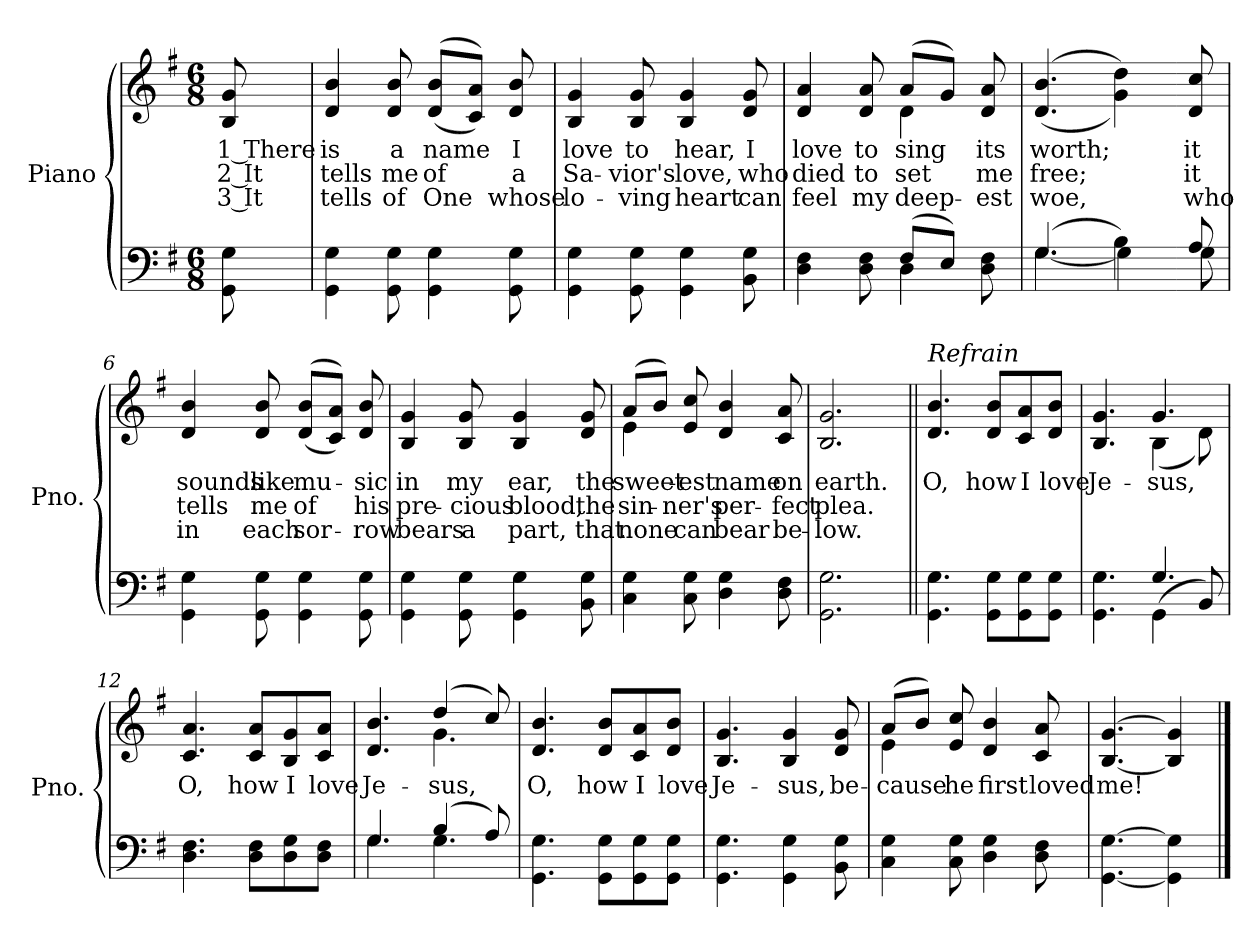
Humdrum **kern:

**kern	**kern	**text	**text	**text
*part2	*part1	*part1	*part1	*part1
*staff2	*staff1	*staff1	*staff1	*staff1
*I"Piano	*I"Piano	*	*	*
*I'Pno.	*I'Pno.	*	*	*
!!LO:PB:g=z
*clefF4	*clefG2	*	*	*
*k[f#]	*k[f#]	*	*	*
*G:	*G:	*	*	*
*M6/8	*M6/8	*	*	*
=	=	=	=	=
!	!	!LO:LY:b:color=#000000	!LO:LY:b:color=#000000	!LO:LY:b:color=#000000
8GGi\ 8Gi	8Bi/ 8gi	1 There	2 It	3 It
=1	=1	=1	=1	=1
!	!	!LO:LY:b:color=#000000	!LO:LY:b:color=#000000	!LO:LY:b:color=#000000
4GGi\ 4Gi	4di/ 4bi	is	tells	tells
!	!	!LO:LY:b:color=#000000	!LO:LY:b:color=#000000	!LO:LY:b:color=#000000
8GGi\ 8Gi	8di/ 8bi	a	me	of
!	!	!LO:LY:b:color=#000000	!LO:LY:b:color=#000000	!LO:LY:b:color=#000000
4GGi\ 4Gi	((8di/ 8biL	name	of	One
.	8ci/ 8aiJ))	.	.	.
!	!	!LO:LY:b:color=#000000	!LO:LY:b:color=#000000	!LO:LY:b:color=#000000
8GGi\ 8Gi	8di/ 8bi	I	a	whose
=2	=2	=2	=2	=2
!	!	!LO:LY:b:color=#000000	!LO:LY:b:color=#000000	!LO:LY:b:color=#000000
4GGi\ 4Gi	4Bi/ 4gi	love	Sa-	lo-
!	!	!LO:LY:b:color=#000000	!LO:LY:b:color=#000000	!LO:LY:b:color=#000000
8GGi\ 8Gi	8Bi/ 8gi	to	-vior's	-ving
!	!	!LO:LY:b:color=#000000	!LO:LY:b:color=#000000	!LO:LY:b:color=#000000
4GGi\ 4Gi	4Bi/ 4gi	hear,	love,	heart
!	!	!LO:LY:b:color=#000000	!LO:LY:b:color=#000000	!LO:LY:b:color=#000000
8BBi\ 8Gi	8di/ 8gi	I	who	can
=3	=3	=3	=3	=3
*^	*	*	*	*
!	!	!	!LO:LY:b:color=#000000	!LO:LY:b:color=#000000	!LO:LY:b:color=#000000
*	*	*^	*	*	*
4Di\ 4F#i	4.ryy	4di/ 4ai	4.ryy	love	died	feel
!	!	!	!	!LO:LY:b:color=#000000	!LO:LY:b:color=#000000	!LO:LY:b:color=#000000
8Di\ 8F#i	.	8di/ 8ai	.	to	to	my
!	!	!	!	!LO:LY:b:color=#000000	!LO:LY:b:color=#000000	!LO:LY:b:color=#000000
(8F#i/L	4Di\	(8ai/L	4di\	sing	set	deep-
8Ei/J)	.	8gi/J)	.	.	.	.
!	!	!	!	!LO:LY:b:color=#000000	!LO:LY:b:color=#000000	!LO:LY:b:color=#000000
8Di\ 8F#i	8ryy	8di/ 8ai	8ryy	its	me	-est
=4	=4	=4	=4	=4	=4	=4
!	!	!	!	!LO:LY:b:color=#000000	!LO:LY:b:color=#000000	!LO:LY:b:color=#000000
*	*	*v	*v	*	*	*
(4.Gi/	[4.Gi\	((4.di/ 4.bi	worth;	free;	woe,
4Bi\)	4Gi\]	4gi\ 4ddi))	.	.	.
!!LO:LB:g=z
=5-	=5-	=5-	=5-	=5-	=5-
!	!	!	!LO:LY:b:color=#000000	!LO:LY:b:color=#000000	!LO:LY:b:color=#000000
8Ai/L	8Gi\L	8di/ 8cciL	it	it	who
=6	=6	=6	=6	=6	=6
!	!	!	!LO:LY:b:color=#000000	!LO:LY:b:color=#000000	!LO:LY:b:color=#000000
*v	*v	*	*	*	*
4GGi\ 4Gi	4di/ 4bi	sounds	tells	in
!	!	!LO:LY:b:color=#000000	!LO:LY:b:color=#000000	!LO:LY:b:color=#000000
8GGi\ 8Gi	8di/ 8bi	like	me	each
!	!	!LO:LY:b:color=#000000	!LO:LY:b:color=#000000	!LO:LY:b:color=#000000
4GGi\ 4Gi	((8di/ 8biL	mu-	of	sor-
.	8ci/ 8aiJ))	.	.	.
!	!	!LO:LY:b:color=#000000	!LO:LY:b:color=#000000	!LO:LY:b:color=#000000
8GGi\ 8Gi	8di/ 8bi	-sic	his	-row
=7	=7	=7	=7	=7
!	!	!LO:LY:b:color=#000000	!LO:LY:b:color=#000000	!LO:LY:b:color=#000000
4GGi\ 4Gi	4Bi/ 4gi	in	pre-	bears
!	!	!LO:LY:b:color=#000000	!LO:LY:b:color=#000000	!LO:LY:b:color=#000000
8GGi\ 8Gi	8Bi/ 8gi	my	-cious	a
!	!	!LO:LY:b:color=#000000	!LO:LY:b:color=#000000	!LO:LY:b:color=#000000
4GGi\ 4Gi	4Bi/ 4gi	ear,	blood,	part,
!	!	!LO:LY:b:color=#000000	!LO:LY:b:color=#000000	!LO:LY:b:color=#000000
8BBi\ 8Gi	8di/ 8gi	the	the	that
=8	=8	=8	=8	=8
!	!	!LO:LY:b:color=#000000	!LO:LY:b:color=#000000	!LO:LY:b:color=#000000
*	*^	*	*	*
4Ci\ 4Gi	(8ai/L	4ei\	sweet-	sin-	none
.	8bi/J)	.	.	.	.
!	!	!	!LO:LY:b:color=#000000	!LO:LY:b:color=#000000	!LO:LY:b:color=#000000
8Ci\ 8Gi	8ei/ 8cci	2ryy	-est	-ner's	can
!	!	!	!LO:LY:b:color=#000000	!LO:LY:b:color=#000000	!LO:LY:b:color=#000000
4Di\ 4Gi	4di/ 4bi	.	name	per-	bear
!	!	!	!LO:LY:b:color=#000000	!LO:LY:b:color=#000000	!LO:LY:b:color=#000000
8Di\ 8F#i	8ci/ 8ai	.	on	-fect	be-
*	*v	*v	*	*	*
=9	=9	=9	=9	=9
!	!	!LO:LY:b:color=#000000	!LO:LY:b:color=#000000	!LO:LY:b:color=#000000
2.GGi\ 2.Gi	2.Bi/ 2.gi	earth.	plea.	-low.
!!LO:LB:g=z
=10||	=10||	=10||	=10||	=10||
!	!LO:TX:a:i:t=Refrain	!	!	!
!	!	!LO:LY:b:color=#000000	!	!
4.GGi\ 4.Gi	4.di/ 4.bi	O,	.	.
!	!	!LO:LY:b:color=#000000	!	!
8GGi\ 8GiL	8di/ 8biL	how	.	.
!	!	!LO:LY:b:color=#000000	!	!
8GGi\ 8Gi	8ci/ 8ai	I	.	.
!	!	!LO:LY:b:color=#000000	!	!
8GGi\ 8GiJ	8di/ 8biJ	love	.	.
=11	=11	=11	=11	=11
*^	*	*	*	*
!	!	!	!LO:LY:b:color=#000000	!	!
*	*	*^	*	*	*
4.GGi\ 4.Gi	4.ryy	4.Bi/ 4.gi	4.ryy	Je-	.	.
!	!	!	!	!LO:LY:b:color=#000000	!	!
4.Gi/	(4GGi\	4.gi/	(4Bi\	-sus,	.	.
.	8BBi/)	.	8di\L)	.	.	.
=12	=12	=12	=12	=12	=12	=12
!	!	!	!	!LO:LY:b:color=#000000	!	!
*v	*v	*	*	*	*	*
*	*v	*v	*	*	*
4.Di\ 4.F#i	4.ci/ 4.ai	O,	.	.
!	!	!LO:LY:b:color=#000000	!	!
8Di\ 8F#iL	8ci/ 8aiL	how	.	.
!	!	!LO:LY:b:color=#000000	!	!
8Di\ 8Gi	8Bi/ 8gi	I	.	.
!	!	!LO:LY:b:color=#000000	!	!
8Di\ 8F#iJ	8ci/ 8aiJ	love	.	.
=13	=13	=13	=13	=13
*^	*	*	*	*
!	!	!	!LO:LY:b:color=#000000	!	!
*	*	*^	*	*	*
4.Gi/	4.Gi\	4.di/ 4.bi	4.ryy	Je-	.	.
!	!	!	!	!LO:LY:b:color=#000000	!	!
(4Bi/	4.Gi\	(4ddi/	4.gi\	-sus,	.	.
8Ai/)	.	8cci/)	.	.	.	.
*v	*v	*	*	*	*	*
*	*v	*v	*	*	*
!!LO:LB:g=z
=14	=14	=14	=14	=14
!	!	!LO:LY:b:color=#000000	!	!
4.GGi\ 4.Gi	4.di/ 4.bi	O,	.	.
!	!	!LO:LY:b:color=#000000	!	!
8GGi\ 8GiL	8di/ 8biL	how	.	.
!	!	!LO:LY:b:color=#000000	!	!
8GGi\ 8Gi	8ci/ 8ai	I	.	.
!	!	!LO:LY:b:color=#000000	!	!
8GGi\ 8GiJ	8di/ 8biJ	love	.	.
=15	=15	=15	=15	=15
!	!	!LO:LY:b:color=#000000	!	!
4.GGi\ 4.Gi	4.Bi/ 4.gi	Je-	.	.
!	!	!LO:LY:b:color=#000000	!	!
4GGi\ 4Gi	4Bi/ 4gi	-sus,	.	.
!	!	!LO:LY:b:color=#000000	!	!
8BBi\ 8Gi	8di/ 8gi	be-	.	.
=16	=16	=16	=16	=16
!	!	!LO:LY:b:color=#000000	!	!
*	*^	*	*	*
4Ci\ 4Gi	(8ai/L	4ei\	-cause	.	.
.	8bi/J)	.	.	.	.
!	!	!	!LO:LY:b:color=#000000	!	!
8Ci\ 8Gi	8ei/ 8cci	2ryy	he	.	.
!	!	!	!LO:LY:b:color=#000000	!	!
4Di\ 4Gi	4di/ 4bi	.	first	.	.
!	!	!	!LO:LY:b:color=#000000	!	!
8Di\ 8F#i	8ci/ 8ai	.	loved	.	.
*	*v	*v	*	*	*
=17	=17	=17	=17	=17
!	!	!LO:LY:b:color=#000000	!	!
[4.GGi\ [4.Gi	[4.Bi/ [4.gi	me!	.	.
4GGi\] 4Gi]	4Bi/] 4gi]	.	.	.
==	==	==	==	==
*-	*-	*-	*-	*-
